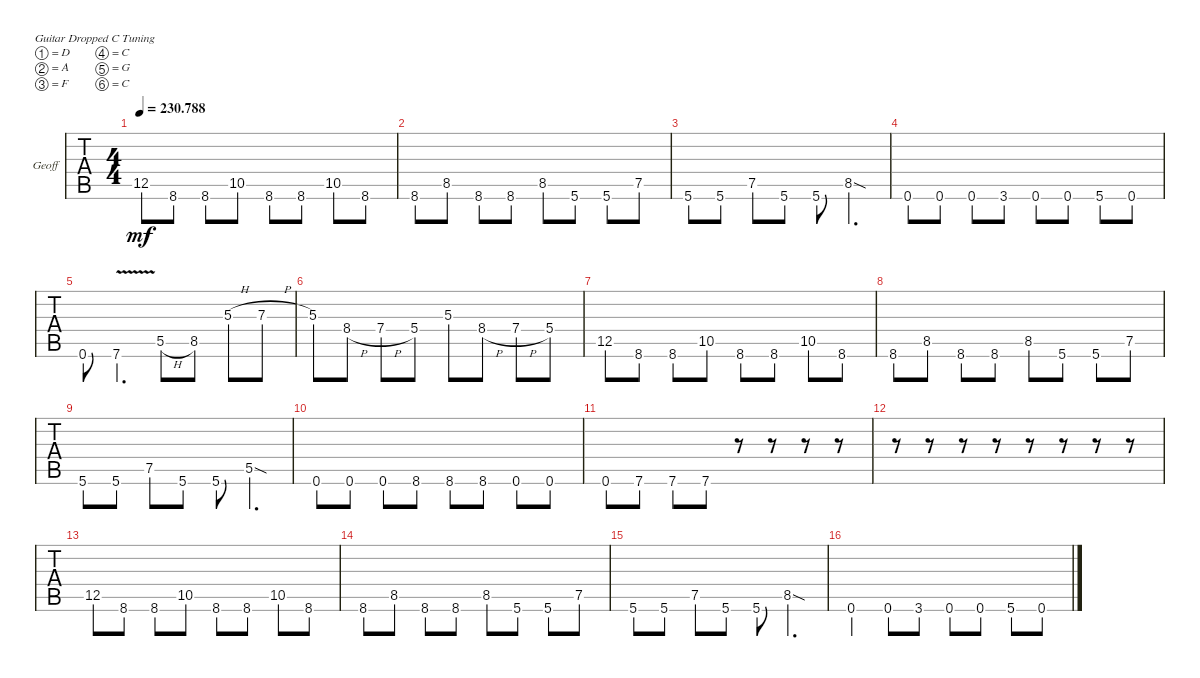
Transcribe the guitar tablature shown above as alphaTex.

\bracketExtendMode groupsimilarinstruments
\firstSystemTrackNameOrientation horizontal
\otherSystemsTrackNameOrientation horizontal
\track ("GeoFuck" "Geoff") {instrument acousticgrandpiano}
\staff {tabs}
\tuning (D4 A3 F3 C3 G2 C2)
\displaytranspose 12
\ts (4 4)
\tempo
230.788
\accidentals auto
\clef g2
\ottava regular
\simile none
\ks c
12.5.8{dy mf} 8.6.8 8.6.8 10.5.8 8.6.8 8.6.8 10.5.8 8.6.8 |
8.6.8 8.5.8 8.6.8 8.6.8 8.5.8 5.6.8 5.6.8 7.5.8 |
5.6.8 5.6.8 7.5.8 5.6.8 5.6.8 8.5{sod}.4{d} |
0.6.8 0.6.8 0.6.8 3.6.8 0.6.8 0.6.8 5.6.8 0.6.8 |
0.6.8 7.6{v}.4{d} 5.5{h}.8 8.5.8 5.3{h}.8 7.3{h}.8 |
5.3.8 8.4{h}.8 7.4{h}.8 5.4.8 5.3.8 8.4{h}.8 7.4{h}.8 5.4.8 |
12.5.8 8.6.8 8.6.8 10.5.8 8.6.8 8.6.8 10.5.8 8.6.8 |
8.6.8 8.5.8 8.6.8 8.6.8 8.5.8 5.6.8 5.6.8 7.5.8 |
5.6.8 5.6.8 7.5.8 5.6.8 5.6.8 5.5{sod}.4{d} |
0.6.8 0.6.8 0.6.8 8.6.8 8.6.8 8.6.8 0.6.8 0.6.8 |
0.6.8 7.6.8 7.6.8 7.6.8 r.8 r.8 r.8 r.8 |
r.8 r.8 r.8 r.8 r.8 r.8 r.8 r.8 |
12.5.8 8.6.8 8.6.8 10.5.8 8.6.8 8.6.8 10.5.8 8.6.8 |
8.6.8 8.5.8 8.6.8 8.6.8 8.5.8 5.6.8 5.6.8 7.5.8 |
5.6.8 5.6.8 7.5.8 5.6.8 5.6.8 8.5{sod}.4{d} |
0.6.4 0.6.8 3.6.8 0.6.8 0.6.8 5.6.8 0.6.8
